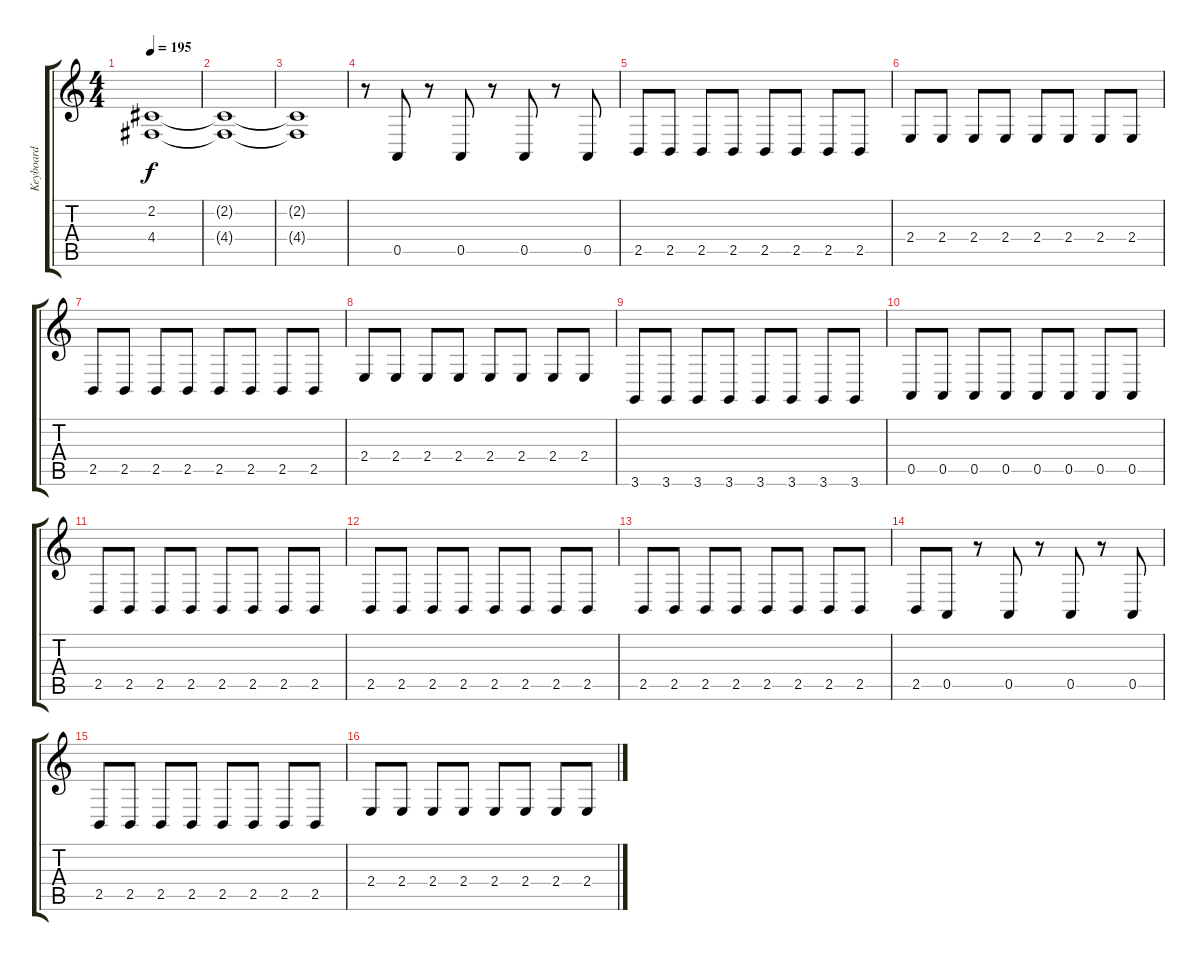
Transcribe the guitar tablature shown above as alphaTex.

\track ("Keyboard" "Keyboard") {instrument brightacousticpiano}
\staff {score tabs}
\tuning (E4 B3 G3 D3 A2 E2) {hide}
\ts (4 4)
\tempo 195
\clef g2
\ks c
(2.2{t} 4.4{t}).1{dy f} |
(2.2{t} 4.4{t}).1 |
(2.2{t} 4.4{t}).1 |
r.8 0.5.8 r.8 0.5.8 r.8 0.5.8 r.8 0.5.8 |
2.5.8 2.5.8 2.5.8 2.5.8 2.5.8 2.5.8 2.5.8 2.5.8 |
2.4.8 2.4.8 2.4.8 2.4.8 2.4.8 2.4.8 2.4.8 2.4.8 |
2.5.8 2.5.8 2.5.8 2.5.8 2.5.8 2.5.8 2.5.8 2.5.8 |
2.4.8 2.4.8 2.4.8 2.4.8 2.4.8 2.4.8 2.4.8 2.4.8 |
3.6.8 3.6.8 3.6.8 3.6.8 3.6.8 3.6.8 3.6.8 3.6.8 |
0.5.8 0.5.8 0.5.8 0.5.8 0.5.8 0.5.8 0.5.8 0.5.8 |
2.5.8 2.5.8 2.5.8 2.5.8 2.5.8 2.5.8 2.5.8 2.5.8 |
2.5.8 2.5.8 2.5.8 2.5.8 2.5.8 2.5.8 2.5.8 2.5.8 |
2.5.8 2.5.8 2.5.8 2.5.8 2.5.8 2.5.8 2.5.8 2.5.8 |
2.5.8 0.5.8 r.8 0.5.8 r.8 0.5.8 r.8 0.5.8 |
2.5.8 2.5.8 2.5.8 2.5.8 2.5.8 2.5.8 2.5.8 2.5.8 |
2.4.8 2.4.8 2.4.8 2.4.8 2.4.8 2.4.8 2.4.8 2.4.8
